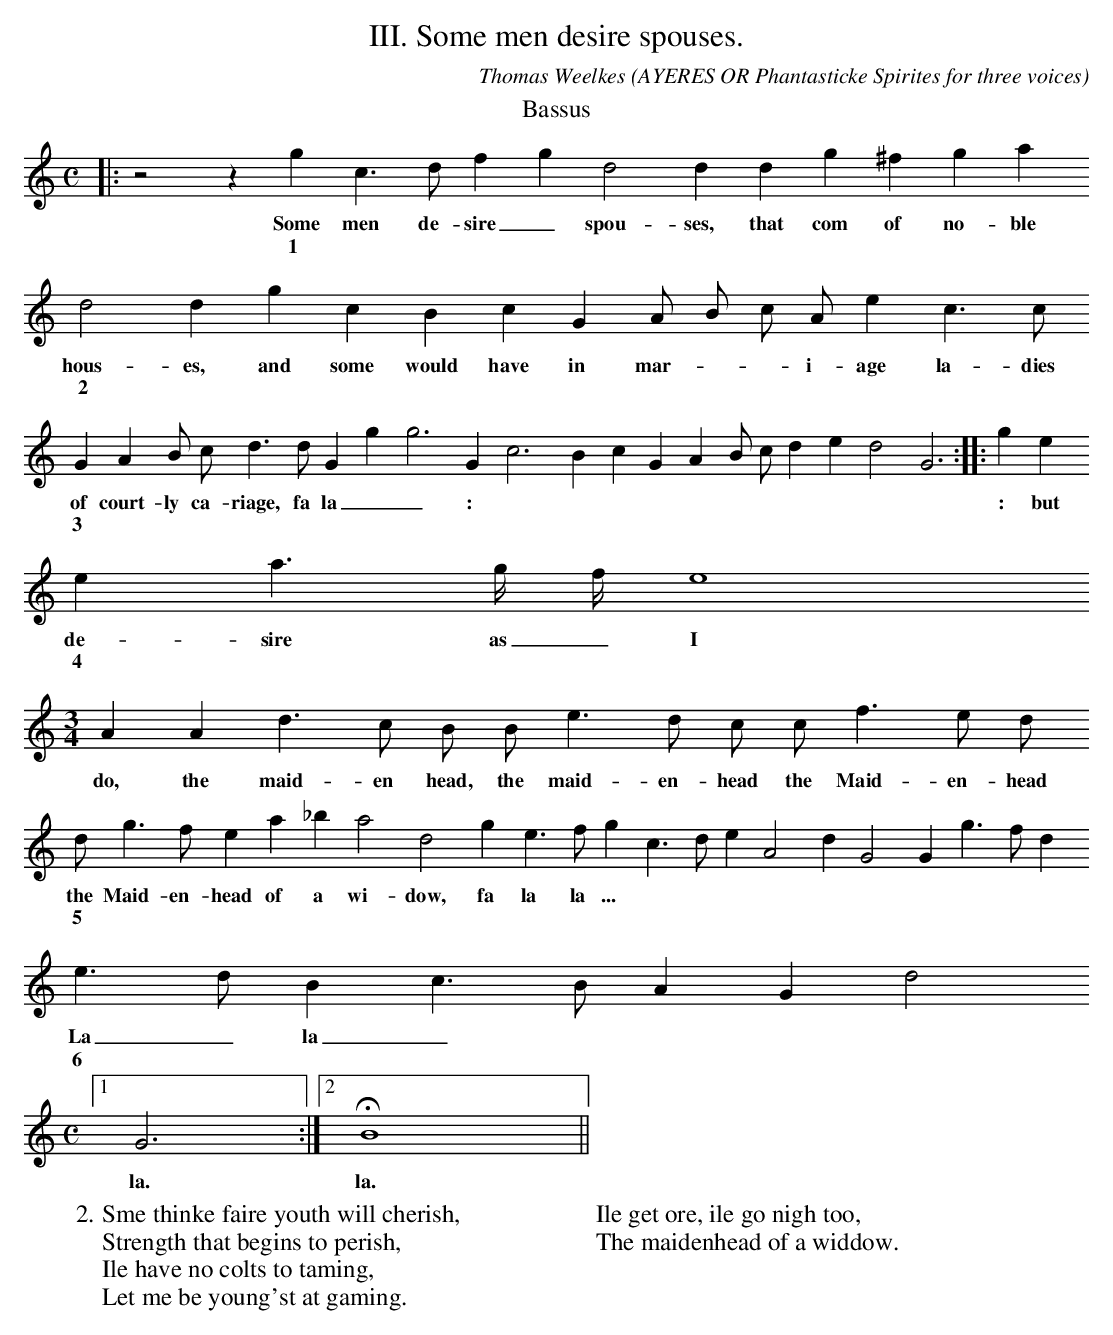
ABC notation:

X:1
T: III. Some men desire spouses.
O: AYERES OR Phantasticke Spirites for three voices
C: Thomas Weelkes
K:C
T: Bassus
M:C
L:1/4
|: z2 z g c > d f g d2 d d g ^f g a
w:Some men de- sire _ spou- ses, that com of no- ble
w:1
d2 d g c B c G A/ B/ c/ A/ e c > c
w:hous- es, and some would have in mar- _ _ i- age la- dies
w:2
  G   A     B/  c/    d > d   G  g g3 G c3 B c G A B/ c/ d e d2 G3 :| |: g e
w:of court- ly ca- riage, fa la _ _  :|: but few
w:3
   e   a3/2 g1/4 f1/4 e4
w: de- sire as _ I
w:4
M:3/4
L: 1/4
   A   A   d > c    B/    B/  e > d     c/ c/    f > e     d/
w: do, the maid- en head, the maid- en- head the Maid- en- head
  d/  g > f e  a  _b a2 d2 g e > f g c > d e A2 d G2 G g > f d
w:the Maid- en- head of a wi- dow, fa la la ...
w:5
e > d B c > B A G d2
w:La _ la _
w:6
M:C
[1 G3 :| [2 HB4 ||
w:la. la.
W:2. Sme thinke faire youth will cherish,
W:Strength that begins to perish,
W:Ile have no colts to taming,
W:Let me be young'st at gaming.
W:
W:Ile get ore, ile go nigh too,
W:The maidenhead of a widdow.
